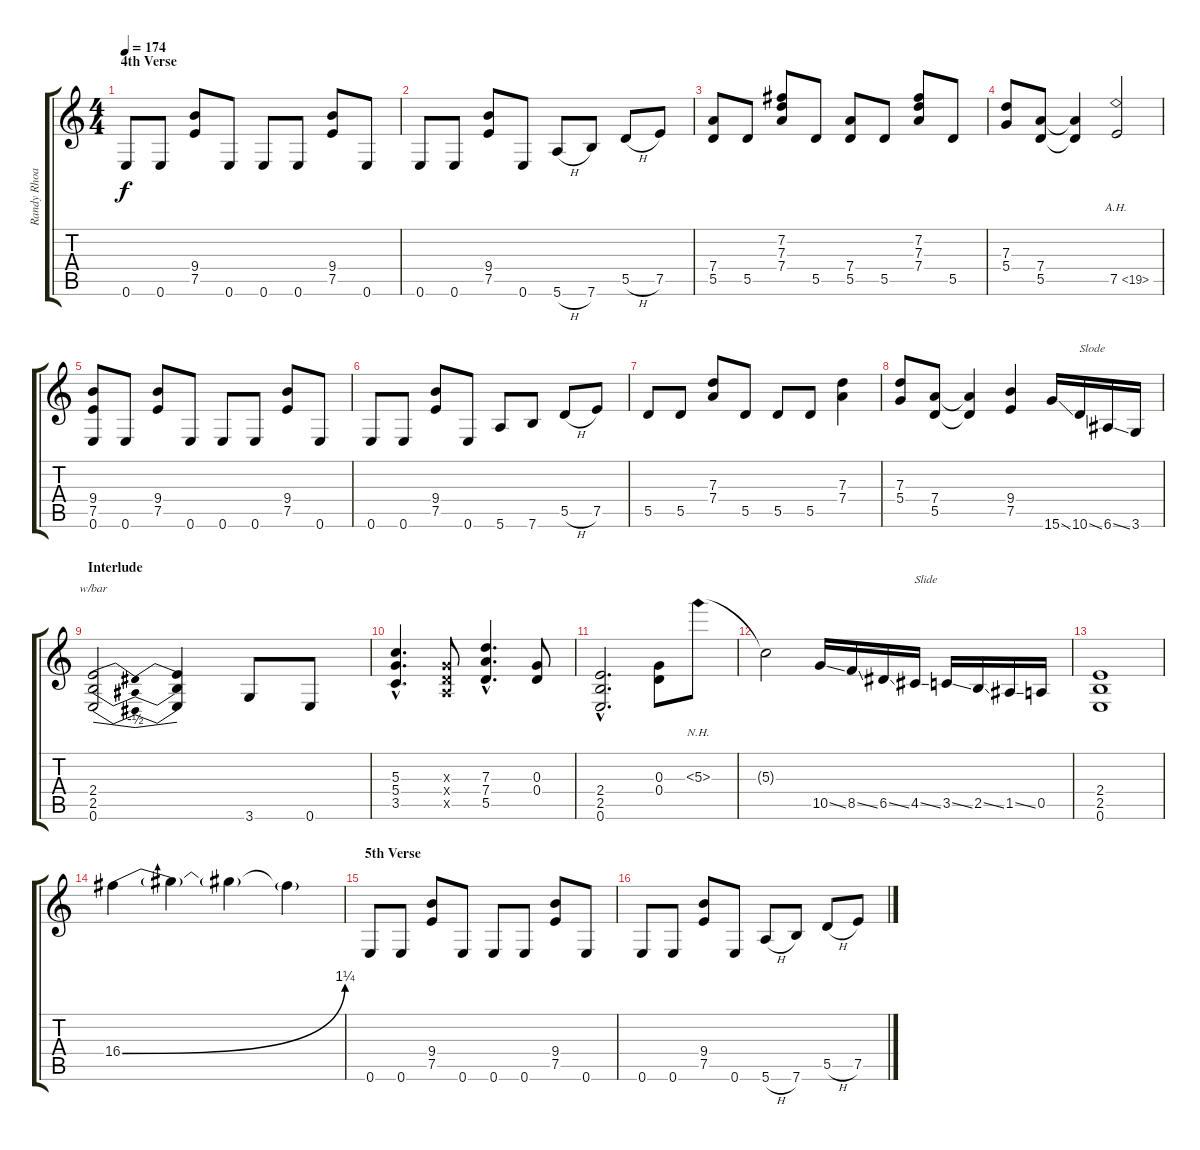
\track ("Randy Rhoads" "Randy Rhoa") {instrument distortionguitar}
\staff {score tabs}
\tuning (E4 B3 G3 D3 A2 E2) {hide}
\ts (4 4)
\section ("" "4th Verse")
\tempo 174
\clef g2
\ks c
0.6.8{dy f} 0.6.8 (9.4 7.5).8 0.6.8 0.6.8 0.6.8 (9.4 7.5).8 0.6.8 |
0.6.8 0.6.8 (9.4 7.5).8 0.6.8 5.6{h}.8 7.6.8 5.5{h}.8 7.5.8 |
(7.4 5.5).8 5.5.8 (7.2 7.3 7.4).8 5.5.8 (7.4 5.5).8 5.5.8 (7.2 7.3 7.4).8 5.5.8 |
(7.3 5.4).8 (7.4 5.5).8 (7.4{t} 5.5{t}).4 7.5{ah 12}.2 |
(9.4 7.5 0.6).8 0.6.8 (9.4 7.5).8 0.6.8 0.6.8 0.6.8 (9.4 7.5).8 0.6.8 |
0.6.8 0.6.8 (9.4 7.5).8 0.6.8 5.6.8 7.6.8 5.5{h}.8 7.5.8 |
5.5.8 5.5.8 (7.3 7.4).8 5.5.8 5.5.8 5.5.8 (7.3 7.4).4 |
(7.3 5.4).8 (7.4 5.5).8 (7.4{t} 5.5{t}).4 (9.4 7.5).4 15.6{ss}.16 10.6{ss}.16{txt "Slode"} 6.6{ss}.16 3.6.16 |
\section ("" "Interlude")
(2.4 2.5 0.6).2{tbe (dip default 0 0 30 -2 60 0)} (2.4{t} 2.5{t} 0.6{t}).4 3.6.8 0.6.8 |
(5.3{hac} 5.4{hac} 3.5{hac}).4{d} (0.3{x} 0.4{x} 0.5{x}).8 (7.3{hac} 7.4{hac} 5.5{hac}).4{d} (0.3 0.4).8 |
(2.4{hac} 2.5{hac} 0.6{hac}).2{d} (0.3 0.4).8 5.3{nh}.8 |
5.3{t}.2 10.5{ss}.16 8.5{ss}.16 6.5{ss}.16 4.5{ss}.16{txt "Slide"} 3.5{ss}.16 2.5{ss}.16 1.5{ss}.16 0.5.16 |
(2.4 2.5 0.6).1 |
16.4{be (bend 0 0 60 5)}.4 16.4{t}.4 16.4{t}.4 16.4{t}.4 |
\section ("" "5th Verse")
0.6.8 0.6.8 (9.4 7.5).8 0.6.8 0.6.8 0.6.8 (9.4 7.5).8 0.6.8 |
0.6.8 0.6.8 (9.4 7.5).8 0.6.8 5.6{h}.8 7.6.8 5.5{h}.8 7.5.8
